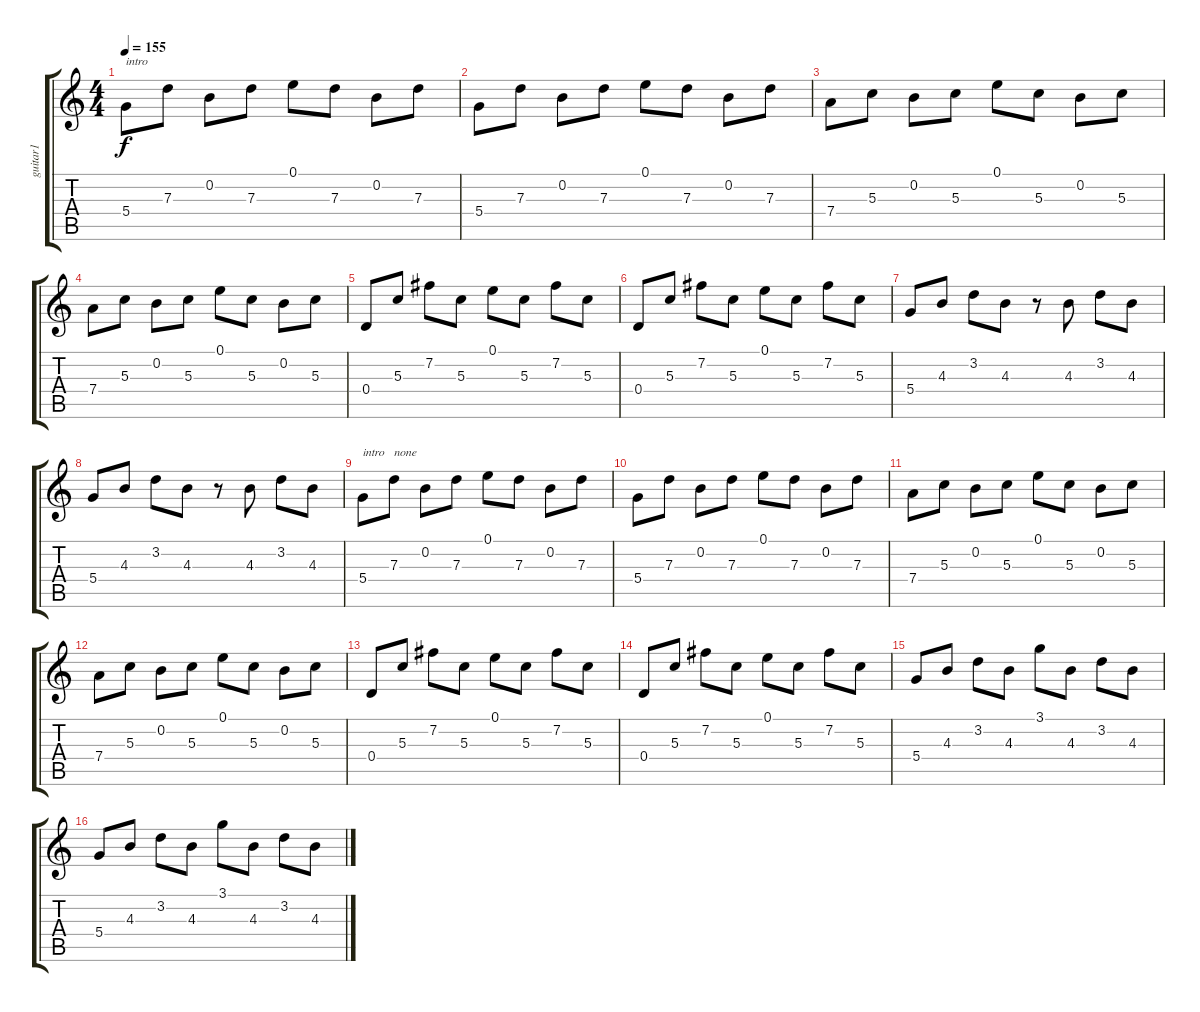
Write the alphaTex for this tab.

\track ("guitar1" "guitar1") {instrument acousticguitarnylon}
\staff {score tabs}
\tuning (E4 B3 G3 D3 A2 E2) {hide}
\ts (4 4)
\tempo 155
\clef g2
\ks c
5.4.8{txt "intro" dy f instrument acousticguitarnylon} 7.3.8 0.2.8 7.3.8 0.1.8 7.3.8 0.2.8 7.3.8 |
5.4.8 7.3.8 0.2.8 7.3.8 0.1.8 7.3.8 0.2.8 7.3.8 |
7.4.8 5.3.8 0.2.8 5.3.8 0.1.8 5.3.8 0.2.8 5.3.8 |
7.4.8 5.3.8 0.2.8 5.3.8 0.1.8 5.3.8 0.2.8 5.3.8 |
0.4.8 5.3.8 7.2.8 5.3.8 0.1.8 5.3.8 7.2.8 5.3.8 |
0.4.8 5.3.8 7.2.8 5.3.8 0.1.8 5.3.8 7.2.8 5.3.8 |
5.4.8 4.3.8 3.2.8 4.3.8 r.8 4.3.8 3.2.8 4.3.8 |
5.4.8 4.3.8 3.2.8 4.3.8 r.8 4.3.8 3.2.8 4.3.8 |
5.4.8{txt "intro"} 7.3.8{txt "none"} 0.2.8 7.3.8 0.1.8 7.3.8 0.2.8 7.3.8 |
5.4.8 7.3.8 0.2.8 7.3.8 0.1.8 7.3.8 0.2.8 7.3.8 |
7.4.8 5.3.8 0.2.8 5.3.8 0.1.8 5.3.8 0.2.8 5.3.8 |
7.4.8 5.3.8 0.2.8 5.3.8 0.1.8 5.3.8 0.2.8 5.3.8 |
0.4.8 5.3.8 7.2.8 5.3.8 0.1.8 5.3.8 7.2.8 5.3.8 |
0.4.8 5.3.8 7.2.8 5.3.8 0.1.8 5.3.8 7.2.8 5.3.8 |
5.4.8 4.3.8 3.2.8 4.3.8 3.1.8 4.3.8 3.2.8 4.3.8 |
5.4.8 4.3.8 3.2.8 4.3.8 3.1.8 4.3.8 3.2.8 4.3.8
